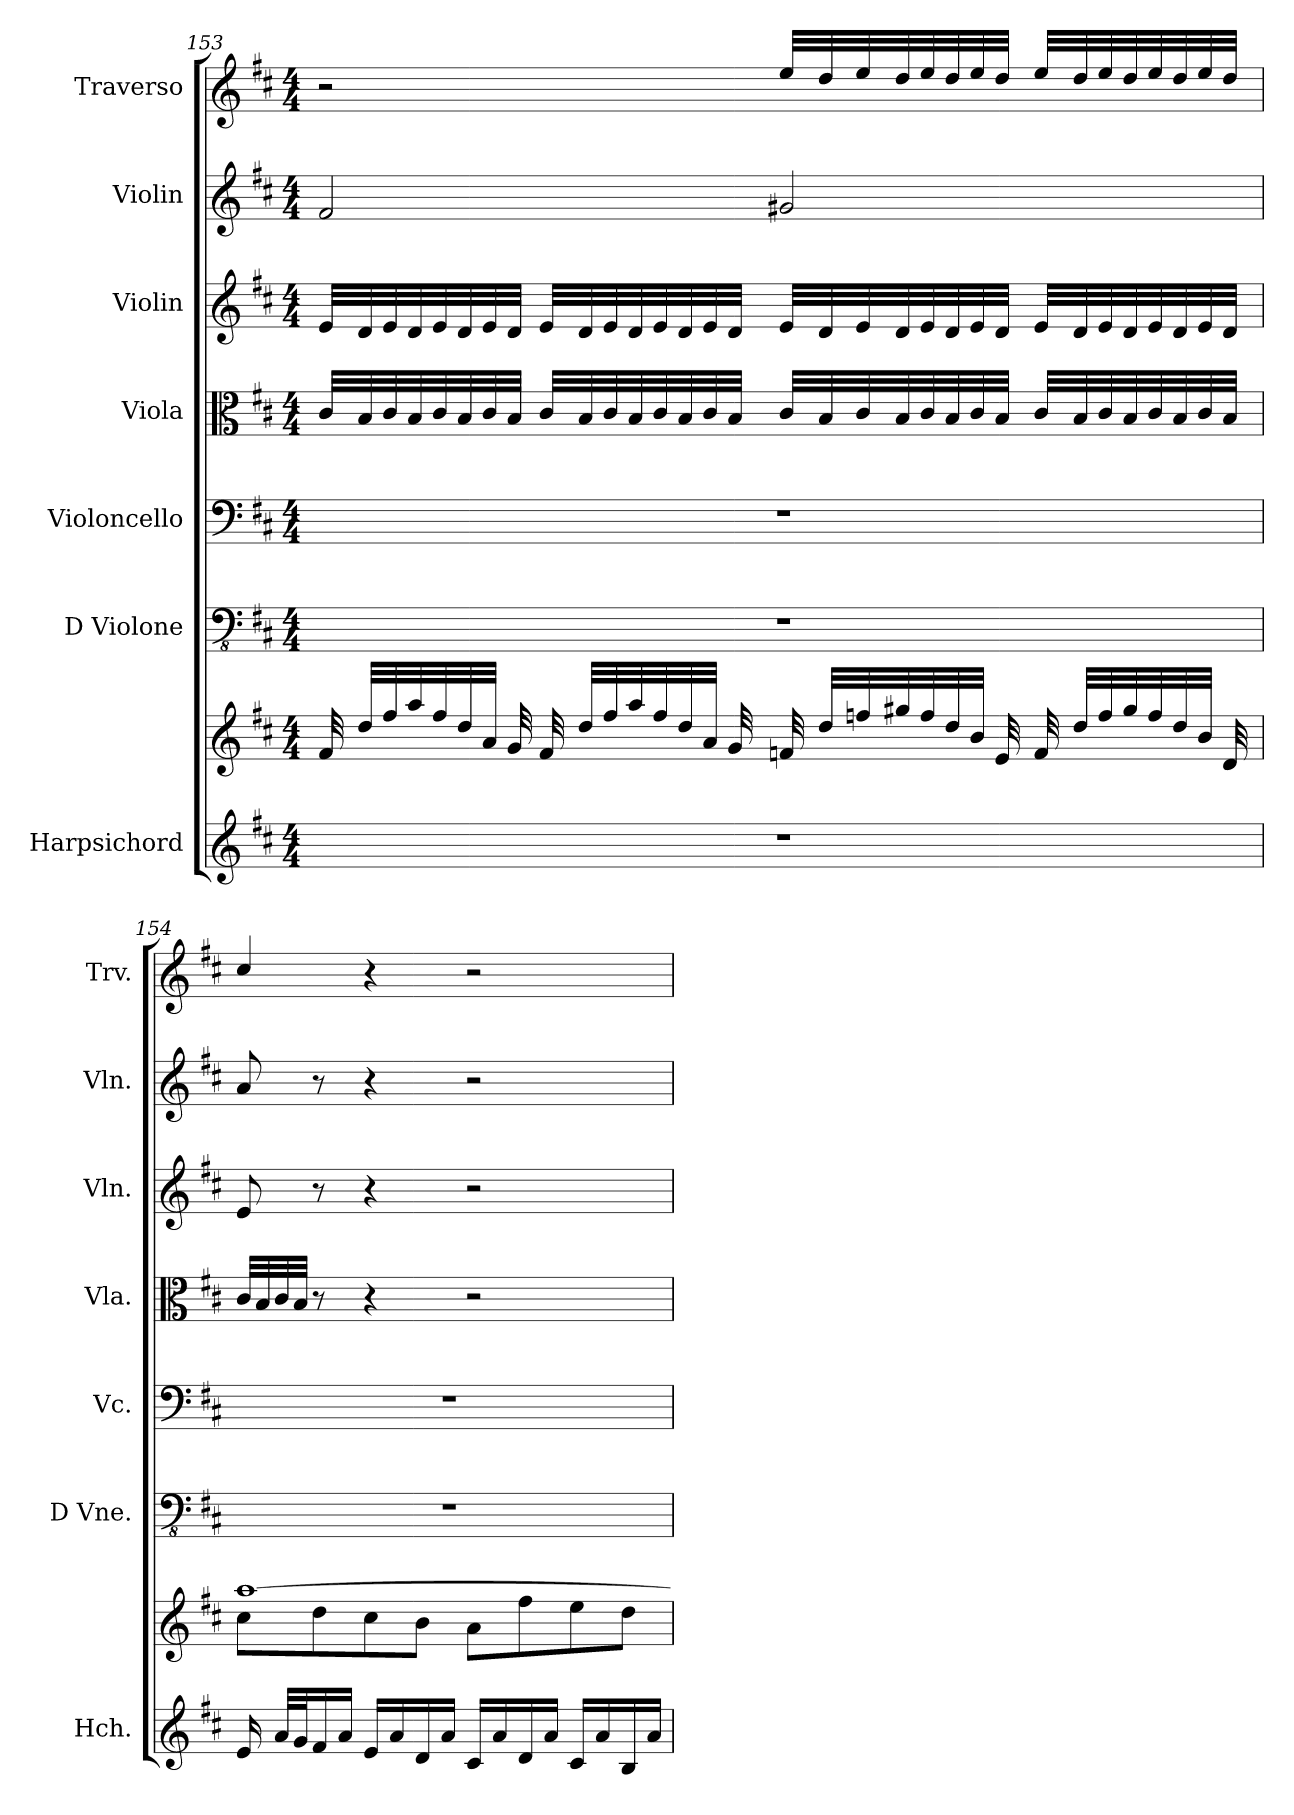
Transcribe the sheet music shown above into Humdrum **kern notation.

**kern	**kern	**kern	**kern	**kern	**kern	**kern	**kern
*part7	*part7	*part6	*part5	*part4	*part3	*part2	*part1
*staff8	*staff7	*staff6	*staff5	*staff4	*staff3	*staff2	*staff1
*I"Harpsichord	*	*I"D Violone	*I"Violoncello	*I"Viola	*I"Violin	*I"Violin	*I"Traverso
*I'Hch.	*	*I'D Vne.	*I'Vc.	*I'Vla.	*I'Vln.	*I'Vln.	*I'Trv.
!!LO:PB:g=z
*clefG2	*clefG2	*clefFv4	*clefF4	*clefC3	*clefG2	*clefG2	*clefG2
*	*	*ITrd7c12	*	*	*	*	*
*k[f#c#]	*k[f#c#]	*k[f#c#]	*k[f#c#]	*k[f#c#]	*k[f#c#]	*k[f#c#]	*k[f#c#]
*M4/4	*M4/4	*M4/4	*M4/4	*M4/4	*M4/4	*M4/4	*M4/4
=153	=153	=153	=153	=153	=153	=153	=153
1r	32f#/	1r	1r	32c#/LLL	32e/LLL	2f#/	2r
.	32dd/LLL	.	.	32B/	32d/	.	.
.	32ff#/	.	.	32c#/	32e/	.	.
.	32aa/	.	.	32B/	32d/	.	.
.	32ff#/	.	.	32c#/	32e/	.	.
.	32dd/	.	.	32B/	32d/	.	.
.	32a/JJJ	.	.	32c#/	32e/	.	.
.	32g/	.	.	32B/JJJ	32d/JJJ	.	.
.	32f#/	.	.	32c#/LLL	32e/LLL	.	.
.	32dd/LLL	.	.	32B/	32d/	.	.
.	32ff#/	.	.	32c#/	32e/	.	.
.	32aa/	.	.	32B/	32d/	.	.
.	32ff#/	.	.	32c#/	32e/	.	.
.	32dd/	.	.	32B/	32d/	.	.
.	32a/JJJ	.	.	32c#/	32e/	.	.
.	32g/	.	.	32B/JJJ	32d/JJJ	.	.
.	32fn/	.	.	32c#/LLL	32e/LLL	2g#X/	32ee/LLL
.	32dd/LLL	.	.	32B/	32d/	.	32dd/
.	32ffn/	.	.	32c#/	32e/	.	32ee/
.	32gg#X/	.	.	32B/	32d/	.	32dd/
.	32ff/	.	.	32c#/	32e/	.	32ee/
.	32dd/	.	.	32B/	32d/	.	32dd/
.	32b/JJJ	.	.	32c#/	32e/	.	32ee/
.	32e/	.	.	32B/JJJ	32d/JJJ	.	32dd/JJJ
.	32f/	.	.	32c#/LLL	32e/LLL	.	32ee/LLL
.	32dd/LLL	.	.	32B/	32d/	.	32dd/
.	32ff/	.	.	32c#/	32e/	.	32ee/
.	32gg#/	.	.	32B/	32d/	.	32dd/
.	32ff/	.	.	32c#/	32e/	.	32ee/
.	32dd/	.	.	32B/	32d/	.	32dd/
.	32b/JJJ	.	.	32c#/	32e/	.	32ee/
.	32d/	.	.	32B/JJJ	32d/JJJ	.	32dd/JJJ
!!LO:PB:g=z
=154	=154	=154	=154	=154	=154	=154	=154
*	*^	*	*	*	*	*	*
16e/	[1aa	8cc#\L	1r	1r	32c#/LLL	8e/	8a/	4cc#/
.	.	.	.	.	32B/	.	.	.
32a/LLL	.	.	.	.	32c#/	.	.	.
32g/J	.	.	.	.	32B/JJJ	.	.	.
16f#/	.	8dd\	.	.	8r	8r	8r	.
16a/JJ	.	.	.	.	.	.	.	.
16e/LL	.	8cc#\	.	.	4r	4r	4r	4r
16a/	.	.	.	.	.	.	.	.
16d/	.	8b\J	.	.	.	.	.	.
16a/JJ	.	.	.	.	.	.	.	.
16c#/LL	.	8a\L	.	.	2r	2r	2r	2r
16a/	.	.	.	.	.	.	.	.
16d/	.	8ff#\	.	.	.	.	.	.
16a/JJ	.	.	.	.	.	.	.	.
16c#/LL	.	8ee\	.	.	.	.	.	.
16a/	.	.	.	.	.	.	.	.
16B/	.	8dd\J	.	.	.	.	.	.
16a/JJ	.	.	.	.	.	.	.	.
*	*v	*v	*	*	*	*	*	*
=	=	=	=	=	=	=	=
*-	*-	*-	*-	*-	*-	*-	*-
